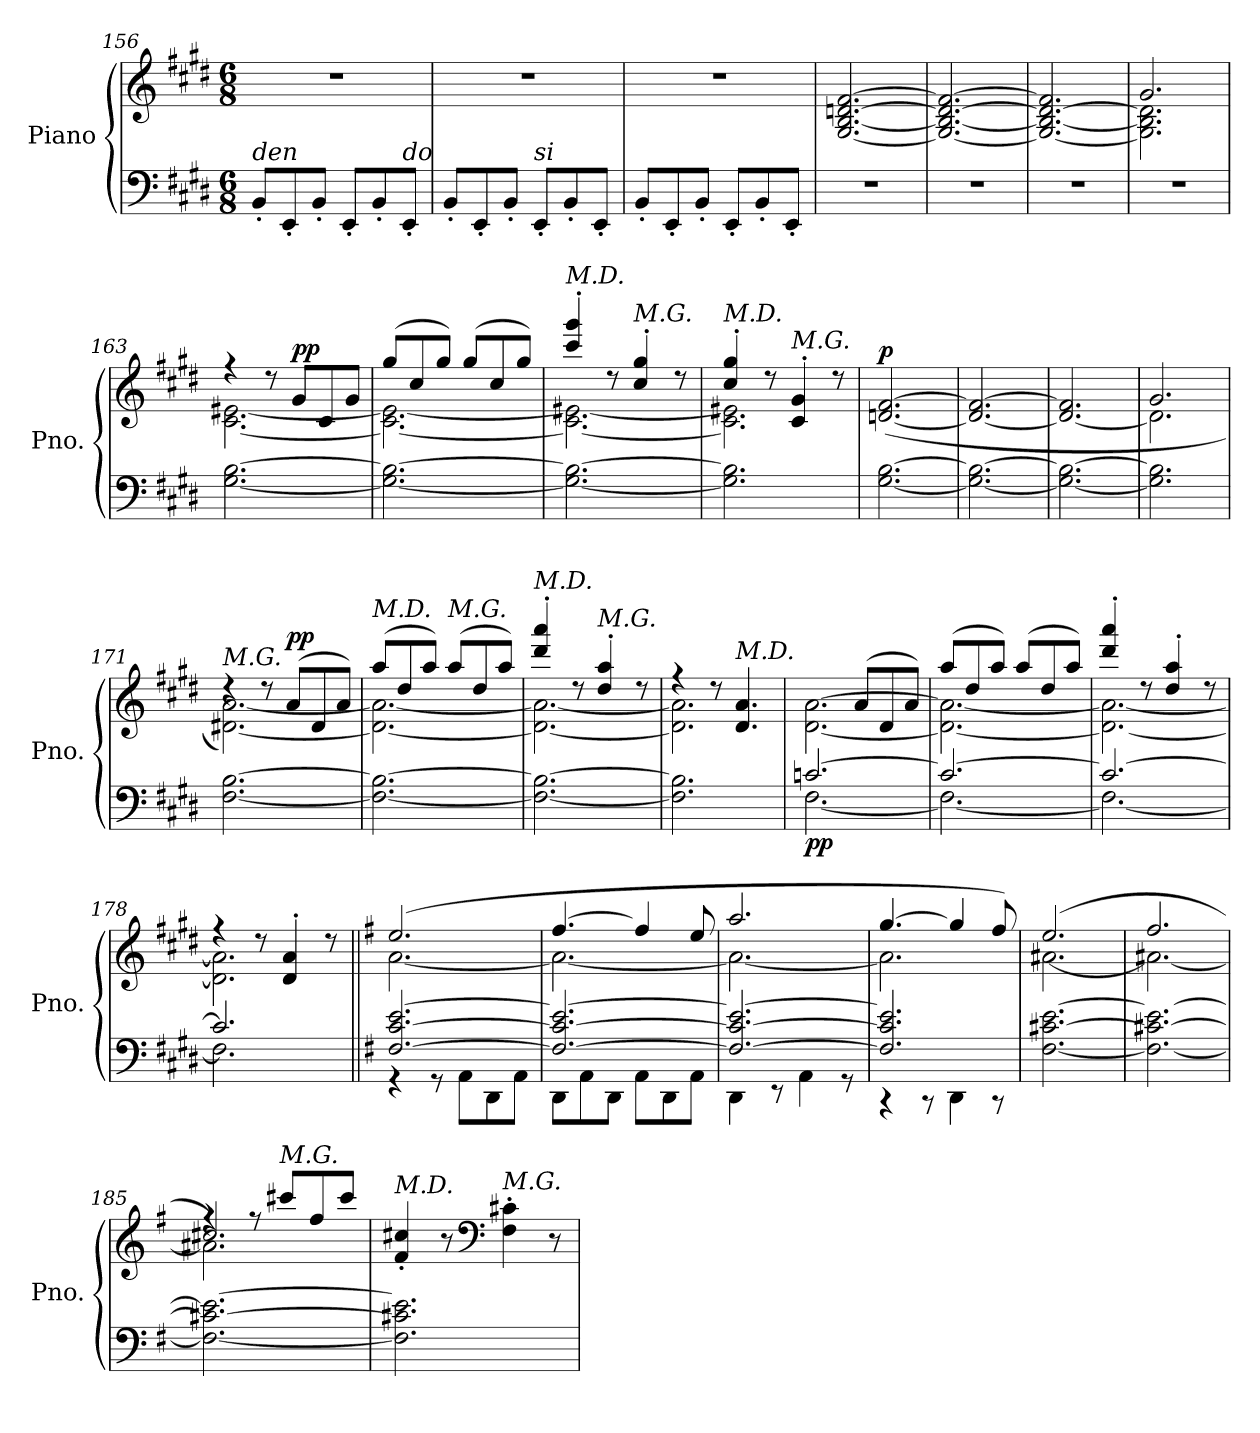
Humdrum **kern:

**kern	**kern	**dynam
*part1	*part1	*part1
*staff2	*staff1	*staff1/2
*I"Piano	*	*
*I'Pno.	*	*
!!LO:LB:g=z
*clefF4	*clefG2	*
*k[f#c#g#d#]	*k[f#c#g#d#]	*
*M6/8	*M6/8	*
=156	=156	=156
!LO:TX:a:i:t=den	!	!
8BB'/L	2.r	.
8EE'/	.	.
8BB'/J	.	.
8EE'/L	.	.
8BB'/	.	.
!LO:TX:a:i:t=do	!	!
8EE'/J	.	.
=157	=157	=157
8BB'/L	2.r	.
8EE'/	.	.
8BB'/J	.	.
!LO:TX:a:i:t=si	!	!
8EE'/L	.	.
8BB'/	.	.
8EE'/J	.	.
=158	=158	=158
8BB'/L	2.r	.
8EE'/	.	.
8BB'/J	.	.
8EE'/L	.	.
8BB'/	.	.
8EE'/J	.	.
=159	=159	=159
2.r	[2.G#/ [2.B/ [2.dn/ [2.f#/	.
=160	=160	=160
2.r	2.G#/_ 2.B/_ 2.dn/_ 2.f#/_	.
=161	=161	=161
2.r	2.G#/_ 2.B/_ 2.dn/_ 2.f#/]	.
=162	=162	=162
*	*^	*
2.r	2.g#/	2.G#\] 2.B\] 2.dn\]	.
=163	=163	=163	=163
[2.G#\ [2.B\	4r	[2.c#\ [2.e#X\	.
.	8r	.	.
!	!	!	!LO:DY:a
.	8g#/L	.	pp
.	8c#/	.	.
.	8g#/J	.	.
!!LO:PB:g=z	!!
=164	=164	=164	=164
2.G#\_ 2.B\_	(>8gg#/L	2.c#\_ 2.e#\_	.
.	8cc#/	.	.
.	8gg#/J)	.	.
.	(>8gg#/L	.	.
.	8cc#/	.	.
.	8gg#/J)	.	.
=165	=165	=165	=165
!	!LO:TX:a:i:t=M.D.	!	!
2.G#\_ 2.B\_	4ccc#/' 4ggg#/'	2.c#\_ 2.e#X\_	.
.	8rdd	.	.
!	!LO:TX:a:i:t=M.G.	!	!
.	4cc#/' 4gg#/'	.	.
.	8rdd	.	.
=166	=166	=166	=166
!	!LO:TX:a:i:t=M.D.	!	!
2.G#\] 2.B\]	4cc#/' 4gg#/'	2.c#\] 2.e#X\]	.
.	8rdd	.	.
!	!LO:TX:a:i:t=M.G.	!	!
.	4c#/' 4g#/'	.	.
.	8rdd	.	.
*	*v	*v	*
=167	=167	=167
!	!	!LO:DY:a
[2.G#\ [2.B\	(>[2.dn/ [2.f#/	p
=168	=168	=168
2.G#\_ 2.B\_	2.dn/_ 2.f#/_	.
=169	=169	=169
2.G#\_ 2.B\_	2.dn/_ 2.f#/]	.
=170	=170	=170
*	*^	*
2.G#\] 2.B\]	2.g#/	2.dn\]	.
=171	=171	=171	=171
!	!LO:TX:a:i:t=M.G.	!	!
[2.F#\ [2.B\	4rdd	[2.d#X\ [2.a\)	.
.	8rdd	.	.
!	!	!	!LO:DY:a
.	(>8a/L	.	pp
.	8d#/	.	.
.	8a/J)	.	.
!!LO:LB:g=z	!!
=172	=172	=172	=172
!	!LO:TX:a:i:t=M.D.	!	!
2.F#\_ 2.B\_	(>8aa/L	2.d#\_ 2.a\_	.
.	8dd#/	.	.
.	8aa/J)	.	.
!	!LO:TX:a:i:t=M.G.	!	!
.	(>8aa/L	.	.
.	8dd#/	.	.
.	8aa/J)	.	.
=173	=173	=173	=173
!	!LO:TX:a:i:t=M.D.	!	!
2.F#\_ 2.B\_	4ddd#/' 4aaa/'	2.d#\_ 2.a\_	.
.	8rdd	.	.
!	!LO:TX:a:i:t=M.G.	!	!
.	4dd#/' 4aa/'	.	.
.	8rdd	.	.
=174	=174	=174	=174
2.F#\] 2.B\]	4r	2.d#\] 2.a\]	.
.	8rdd	.	.
!	!LO:TX:a:i:t=M.D.	!	!
.	4.d#/ 4.a/	.	.
=175	=175	=175	=175
*^	*	*	*
!	!	!	!	!LO:DY:b=2
[2.cn/	[2.F#\	4.ryy	[2.d#\ [2.a\	pp
.	.	(>8a/L	.	.
.	.	8d#/	.	.
.	.	8a/J)	.	.
=176	=176	=176	=176	=176
2.cn/_	2.F#\_	(>8aa/L	2.d#\_ 2.a\_	.
.	.	8dd#/	.	.
.	.	8aa/J)	.	.
.	.	(>8aa/L	.	.
.	.	8dd#/	.	.
.	.	8aa/J)	.	.
=177	=177	=177	=177	=177
2.cn/_	2.F#\_	4ddd#/' 4aaa/'	2.d#\_ 2.a\_	.
.	.	8rdd	.	.
.	.	4dd#/' 4aa/'	.	.
.	.	8rdd	.	.
=178	=178	=178	=178	=178
2.cn/]	2.F#\]	4r	2.d#\] 2.a\]	.
.	.	8rdd	.	.
.	.	4d#/' 4a/'	.	.
.	.	8rdd	.	.
!!LO:LB:g=z	!!
=179||	=179||	=179||	=179||	=179||
*k[f#]	*	*k[f#]	*	*
!	!	!	!	!LO:DY:a
[2.F#/ [2.c/ [2.e/	4r	(>2.ee/	[2.a\	other-dynamics
.	8r	.	.	.
.	8AA\L	.	.	.
.	8DD\	.	.	.
.	8AA\J	.	.	.
=180	=180	=180	=180	=180
2.F#/_ 2.c/_ 2.e/_	8DD\L	[4.ff#/	2.a\_	.
.	8AA\	.	.	.
.	8DD\J	.	.	.
.	8AA\L	4ff#/]	.	.
.	8DD\	.	.	.
.	8AA\J	8ee/	.	.
=181	=181	=181	=181	=181
2.F#/_ 2.c/_ 2.e/_	4DD\	2.aa/	2.a\_	.
.	8r	.	.	.
.	4AA\	.	.	.
.	8r	.	.	.
=182	=182	=182	=182	=182
2.F#/] 2.c/] 2.e/]	4r	[4.gg/	2.a\]	.
.	8r	.	.	.
.	4DD\	4gg/]	.	.
.	8r	8ff#/)	.	.
*v	*v	*	*	*
=183	=183	=183	=183
[2.F#\ [2.c#X\ [2.e\	(>2.ee/	[2.a#X\	.
=184	=184	=184	=184
2.F#\_ 2.c#X\_ 2.e\_	2.ff#/	2.a#X\_	.
=185	=185	=185	=185
*	*	*^	*
2.F#\_ 2.c#X\_ 2.e\_	4rff	2.a#X\]	2.cc#X/)	.
.	8rff	.	.	.
!	!LO:TX:a:i:t=M.G.	!	!	!
.	8ccc#X/L	.	.	.
.	8ff#/	.	.	.
.	8ccc#/J	.	.	.
*	*v	*v	*v	*
=186	=186	=186
!	!LO:TX:a:i:t=M.D.	!
2.F#\] 2.c#X\] 2.e\]	4f#/' 4cc#X/'	.
.	8r	.
*	*clefF4	*
!	!LO:TX:a:i:t=M.G.	!
.	4F#\' 4c#X\'	.
.	8r	.
=	=	=
*-	*-	*-
